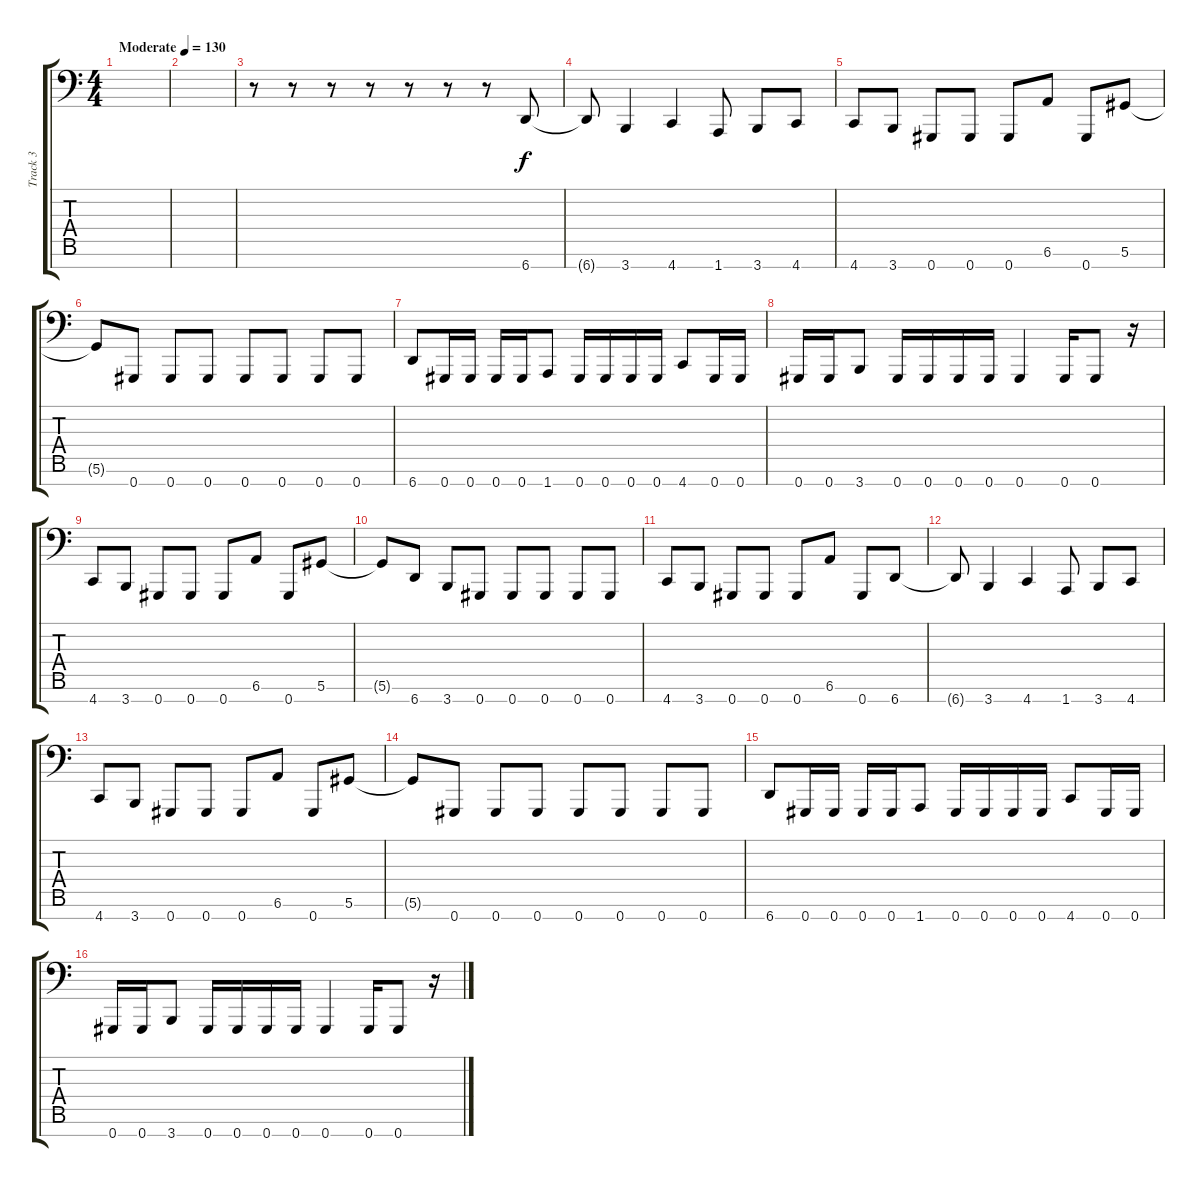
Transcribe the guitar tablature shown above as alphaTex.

\track ("Track 3" "Track 3") {instrument electricbassfinger}
\staff {score tabs}
\tuning (Eb3 Bb2 Gb2 Db2 Ab1 Eb1 Ab0) {hide}
\ts (4 4)
\tempo (130 "Moderate")
\clef f4
\ks c
|
|
r.8 r.8 r.8 r.8 r.8 r.8 r.8 6.7.8 |
6.7{t}.8 3.7.4 4.7.4 1.7.8 3.7.8 4.7.8 |
4.7.8 3.7.8 0.7.8 0.7.8 0.7.8 6.6.8 0.7.8 5.6.8 |
5.6{t}.8 0.7.8 0.7.8 0.7.8 0.7.8 0.7.8 0.7.8 0.7.8 |
6.7.8 0.7.16 0.7.16 0.7.16 0.7.16 1.7.8 0.7.16 0.7.16 0.7.16 0.7.16 4.7.8 0.7.16 0.7.16 |
0.7.16 0.7.16 3.7.8 0.7.16 0.7.16 0.7.16 0.7.16 0.7.4 0.7.16 0.7.8 r.16 |
4.7.8 3.7.8 0.7.8 0.7.8 0.7.8 6.6.8 0.7.8 5.6.8 |
5.6{t}.8 6.7.8 3.7.8 0.7.8 0.7.8 0.7.8 0.7.8 0.7.8 |
4.7.8 3.7.8 0.7.8 0.7.8 0.7.8 6.6.8 0.7.8 6.7.8 |
6.7{t}.8 3.7.4 4.7.4 1.7.8 3.7.8 4.7.8 |
4.7.8 3.7.8 0.7.8 0.7.8 0.7.8 6.6.8 0.7.8 5.6.8 |
5.6{t}.8 0.7.8 0.7.8 0.7.8 0.7.8 0.7.8 0.7.8 0.7.8 |
6.7.8 0.7.16 0.7.16 0.7.16 0.7.16 1.7.8 0.7.16 0.7.16 0.7.16 0.7.16 4.7.8 0.7.16 0.7.16 |
0.7.16 0.7.16 3.7.8 0.7.16 0.7.16 0.7.16 0.7.16 0.7.4 0.7.16 0.7.8 r.16
